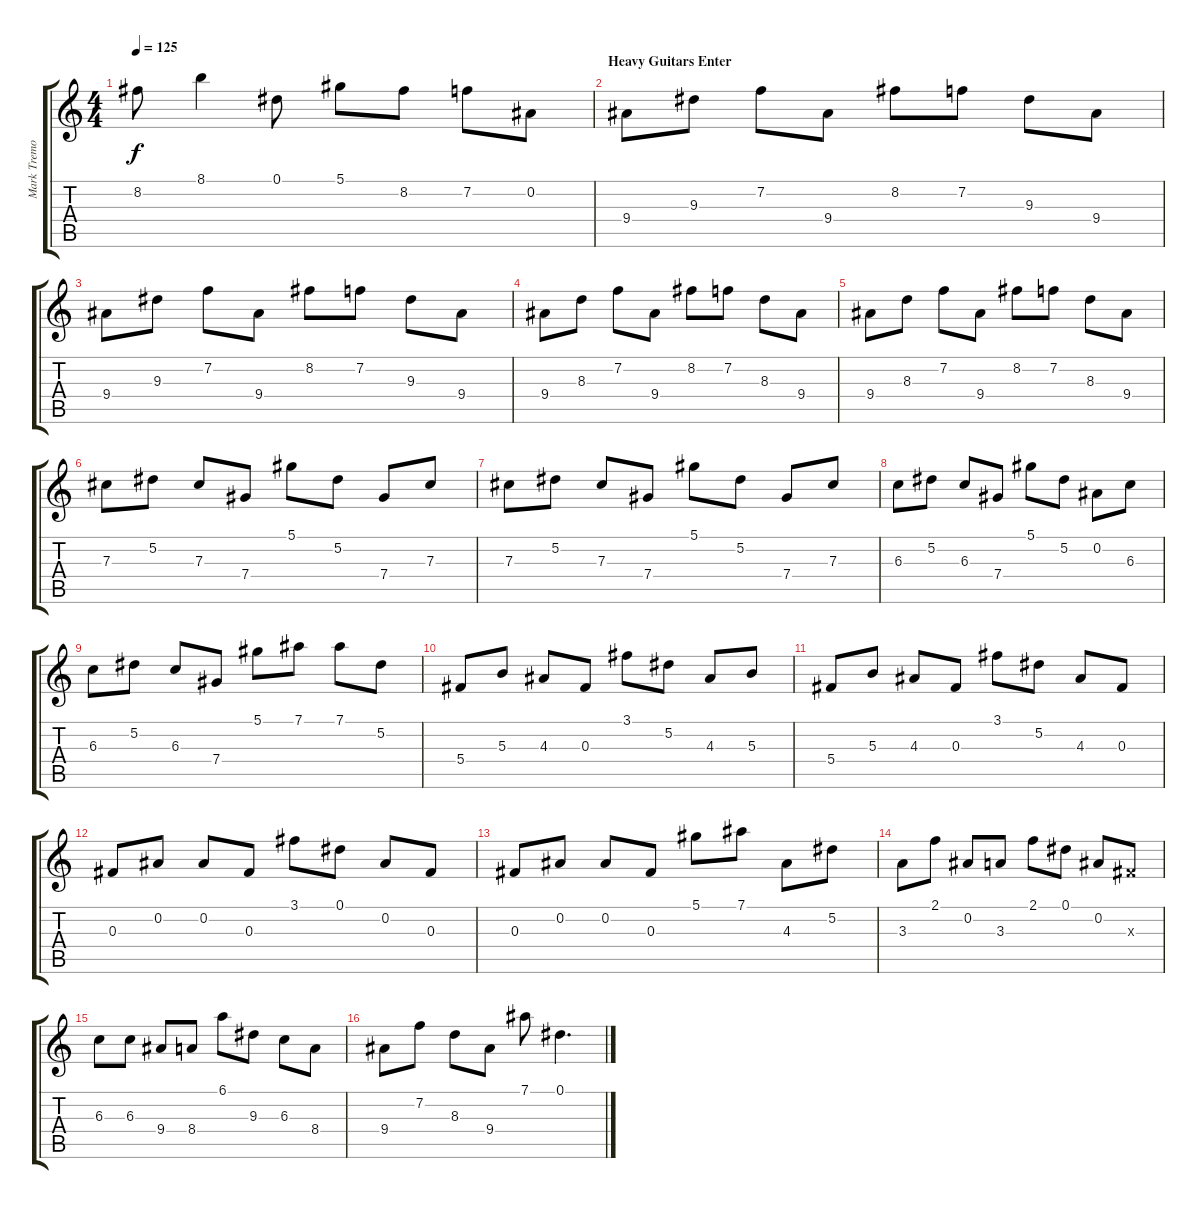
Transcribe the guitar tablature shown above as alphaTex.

\track ("Mark Tremonti - Acoustic" "Mark Tremo") {instrument acousticguitarsteel}
\staff {score tabs}
\tuning (Eb4 Bb3 Gb3 Db3 Ab2 Eb2) {hide}
\ts (4 4)
\tempo 125
\clef g2
\ks c
8.2.8{dy f} 8.1.4 0.1.8 5.1.8 8.2.8 7.2.8 0.2.8 |
\section ("" "Heavy Guitars Enter")
9.4.8 9.3.8 7.2.8 9.4.8 8.2.8 7.2.8 9.3.8 9.4.8 |
9.4.8 9.3.8 7.2.8 9.4.8 8.2.8 7.2.8 9.3.8 9.4.8 |
9.4.8 8.3.8 7.2.8 9.4.8 8.2.8 7.2.8 8.3.8 9.4.8 |
9.4.8 8.3.8 7.2.8 9.4.8 8.2.8 7.2.8 8.3.8 9.4.8 |
7.3.8 5.2.8 7.3.8 7.4.8 5.1.8 5.2.8 7.4.8 7.3.8 |
7.3.8 5.2.8 7.3.8 7.4.8 5.1.8 5.2.8 7.4.8 7.3.8 |
6.3.8 5.2.8 6.3.8 7.4.8 5.1.8 5.2.8 0.2.8 6.3.8 |
6.3.8 5.2.8 6.3.8 7.4.8 5.1.8 7.1.8 7.1.8 5.2.8 |
5.4.8 5.3.8 4.3.8 0.3.8 3.1.8 5.2.8 4.3.8 5.3.8 |
5.4.8 5.3.8 4.3.8 0.3.8 3.1.8 5.2.8 4.3.8 0.3.8 |
0.3.8 0.2.8 0.2.8 0.3.8 3.1.8 0.1.8 0.2.8 0.3.8 |
0.3.8 0.2.8 0.2.8 0.3.8 5.1.8 7.1.8 4.3.8 5.2.8 |
3.3.8 2.1.8 0.2.8 3.3.8 2.1.8 0.1.8 0.2.8 0.3{x}.8 |
6.3.8 6.3.8 9.4.8 8.4.8 6.1.8 9.3.8 6.3.8 8.4.8 |
9.4.8 7.2.8 8.3.8 9.4.8 7.1.8 0.1.4{d}
